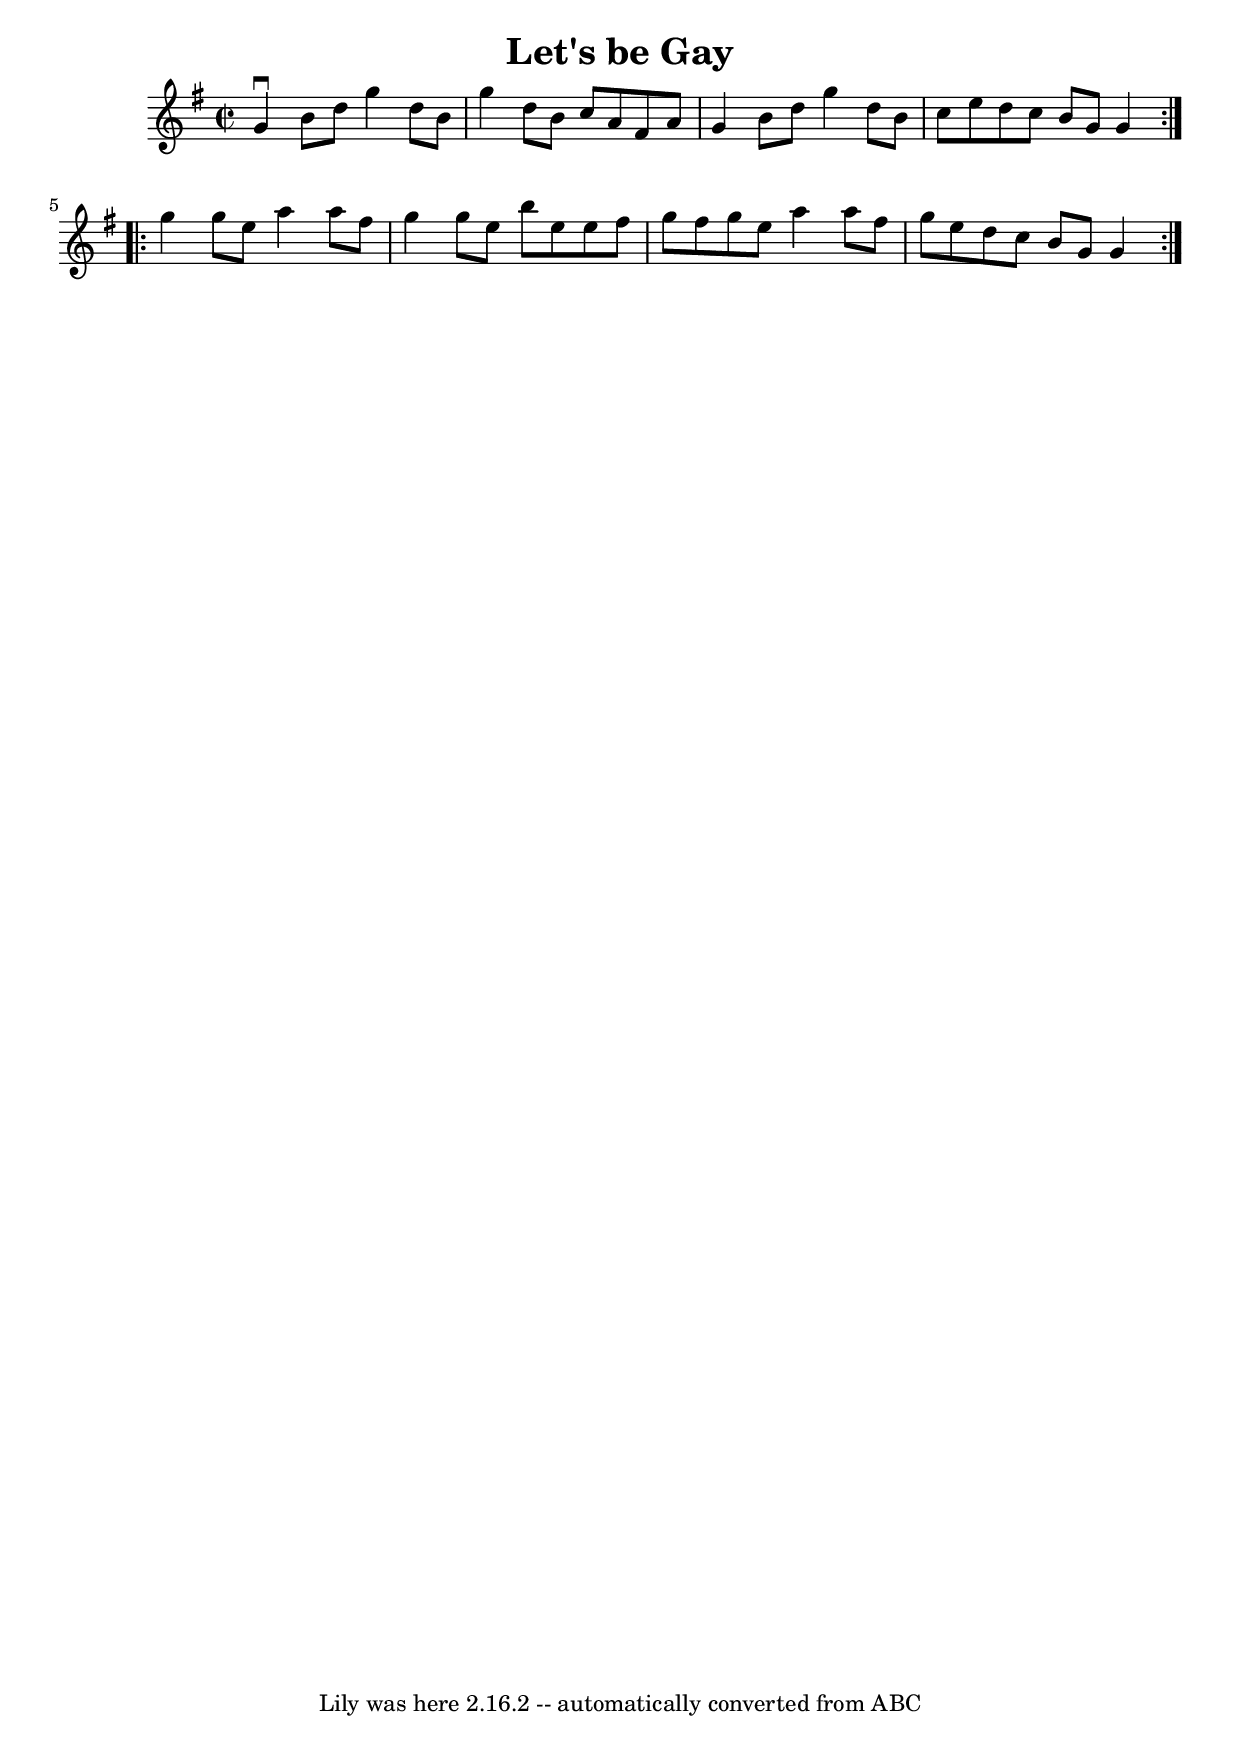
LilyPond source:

\version "2.7.40"
\header {
	book = "Ryan's Mammoth Collection"
	crossRefNumber = "1"
	footnotes = "\\\\163"
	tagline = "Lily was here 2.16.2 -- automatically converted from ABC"
	title = "Let's be Gay"
}
voicedefault =  {
\set Score.defaultBarType = "empty"

\repeat volta 2 {
\override Staff.TimeSignature #'style = #'C
 \time 2/2 \key g \major g'4 ^\downbow b'8 d''8 g''4 d''8 b'8   
 |
 g''4 d''8 b'8 c''8 a'8 fis'8 a'8    |
   
g'4 b'8 d''8 g''4 d''8 b'8    |
 c''8 e''8 d''8    
c''8 b'8 g'8 g'4    } \repeat volta 2 { g''4 g''8 e''8    
a''4 a''8 fis''8    |
 g''4 g''8 e''8 b''8 e''8    
e''8 fis''8    |
 g''8 fis''8 g''8 e''8 a''4 a''8    
fis''8    |
 g''8 e''8 d''8 c''8 b'8 g'8 g'4    }   
}

\score{
    <<

	\context Staff="default"
	{
	    \voicedefault 
	}

    >>
	\layout {
	}
	\midi {}
}
